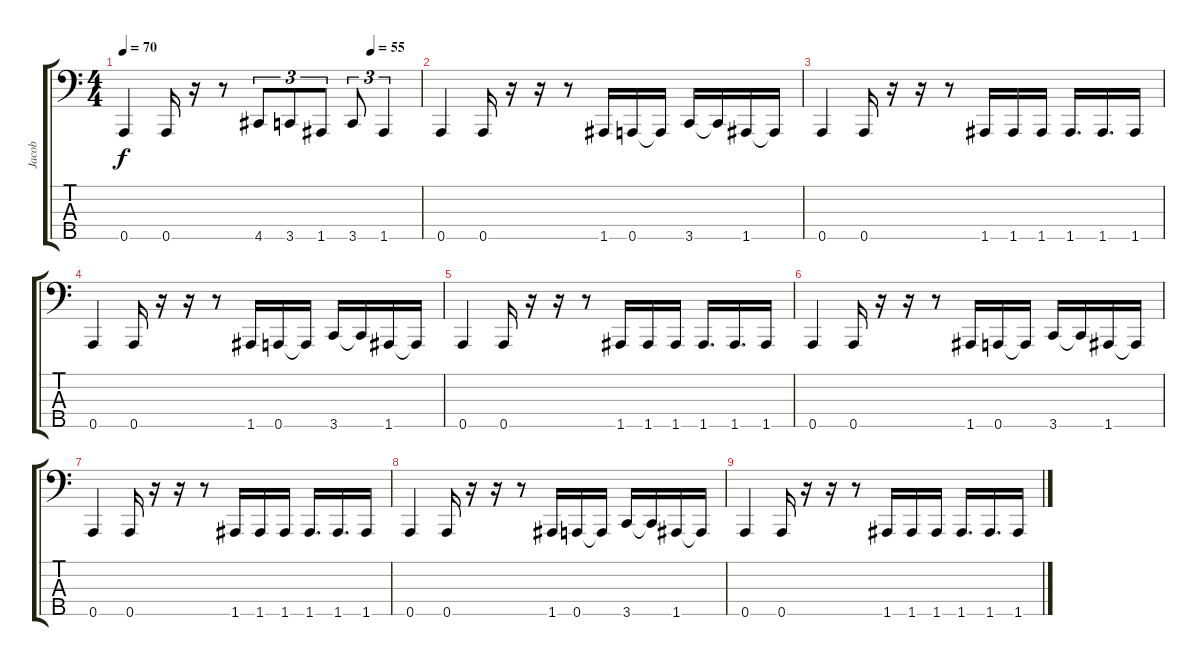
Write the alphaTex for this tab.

\track ("Jacob" "Jacob") {instrument electricbassfinger}
\staff {score tabs}
\tuning (G2 D2 A1 E1 A0) {hide}
\ts (4 4)
\tempo 70
\tempo (55 0.8333333333333334)
\clef f4
\ks c
0.5.4{dy f} 0.5.16 r.16 r.8 4.5.8{tu (3 2)} 3.5.8{tu (3 2)} 1.5.8{tu (3 2)} 3.5.8{tu (3 2)} 1.5.4{tu (3 2)} |
0.5.4 0.5.16 r.16 r.16 r.8 1.5.16 0.5.16 0.5{t}.16 3.5.16 3.5{t}.16 1.5.16 1.5{t}.16 |
0.5.4 0.5.16 r.16 r.16 r.8 1.5.16 1.5.16 1.5.16 1.5.16{d} 1.5.16{d} 1.5.16 |
0.5.4 0.5.16 r.16 r.16 r.8 1.5.16 0.5.16 0.5{t}.16 3.5.16 3.5{t}.16 1.5.16 1.5{t}.16 |
0.5.4 0.5.16 r.16 r.16 r.8 1.5.16 1.5.16 1.5.16 1.5.16{d} 1.5.16{d} 1.5.16 |
0.5.4 0.5.16 r.16 r.16 r.8 1.5.16 0.5.16 0.5{t}.16 3.5.16 3.5{t}.16 1.5.16 1.5{t}.16 |
0.5.4 0.5.16 r.16 r.16 r.8 1.5.16 1.5.16 1.5.16 1.5.16{d} 1.5.16{d} 1.5.16 |
0.5.4 0.5.16 r.16 r.16 r.8 1.5.16 0.5.16 0.5{t}.16 3.5.16 3.5{t}.16 1.5.16 1.5{t}.16 |
0.5.4 0.5.16 r.16 r.16 r.8 1.5.16 1.5.16 1.5.16 1.5.16{d} 1.5.16{d} 1.5.16
